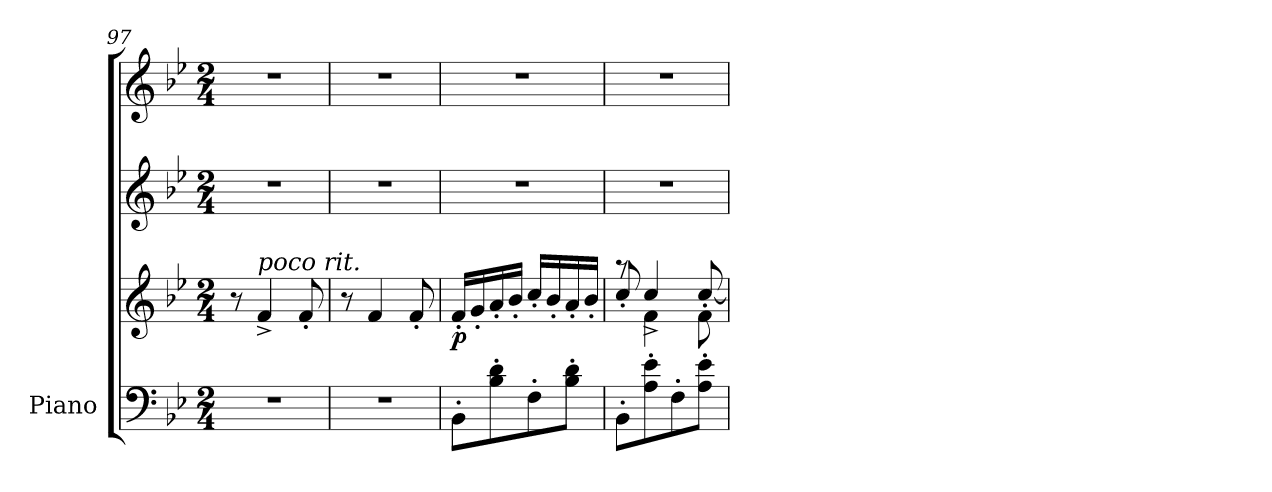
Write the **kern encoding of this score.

**kern	**kern	**kern	**kern	**dynam
*part1	*part1	*part1	*part1	*part1
*staff4	*staff3	*staff2	*staff1	*staff1/2/3/4
*I"Piano	*	*	*	*
*I'Pno.	*	*	*	*
*clefF4	*clefG2	*clefG2	*clefG2	*
*k[b-e-]	*k[b-e-]	*k[b-e-]	*k[b-e-]	*
*M2/4	*M2/4	*M2/4	*M2/4	*
=97	=97	=97	=97	=97
2r	8r	2r	2r	.
!	!LO:TX:a:i:t=poco rit.	!	!	!
.	4f^/	.	.	.
.	8f'/	.	.	.
=98	=98	=98	=98	=98
2r	8r	2r	2r	.
.	4f/	.	.	.
.	8f'/	.	.	.
=99	=99	=99	=99	=99
!	!	!	!	!LO:DY:b=3
8BB-'\L	16f'/LL	2r	2r	p
.	16g'/	.	.	.
8B-\' 8d\'	16a'/	.	.	.
.	16b-'/JJ	.	.	.
8F'\	16cc'/LL	.	.	.
.	16b-'/	.	.	.
8B-\' 8d\'J	16a'/	.	.	.
.	16b-'/JJ	.	.	.
=100	=100	=100	=100	=100
*	*^	*	*	*
8BB-'\L	8r	8cc'/	2r	2r	.
8A\' 8e-\'	4f\	4cc^/	.	.	.
8F'\	.	.	.	.	.
8A\' 8e-\'J	8f\	[8cc'/	.	.	.
*	*v	*v	*	*	*
=	=	=	=	=
*-	*-	*-	*-	*-
